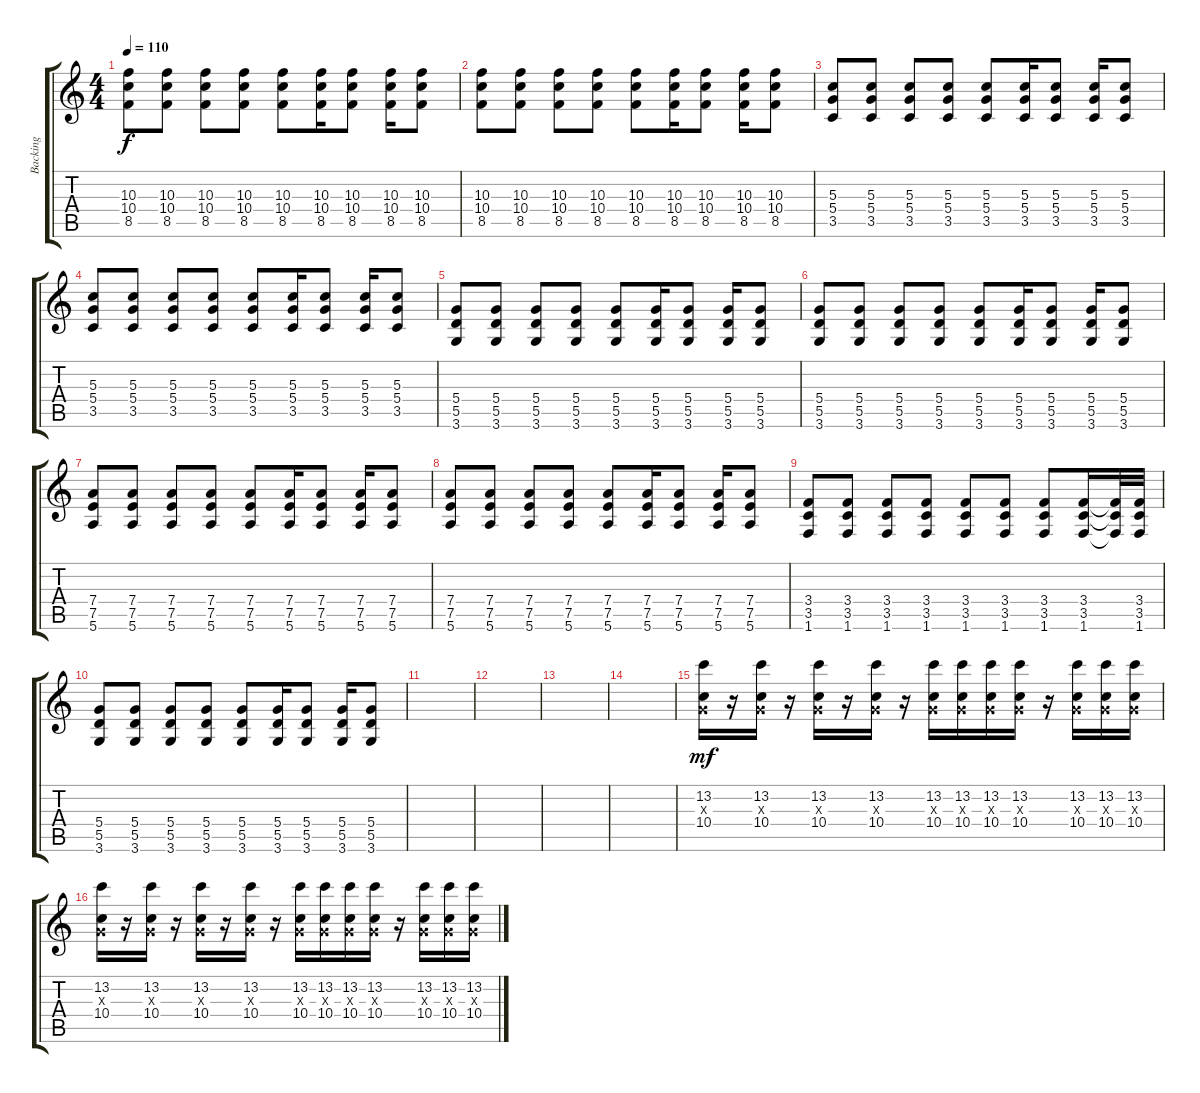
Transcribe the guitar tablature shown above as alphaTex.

\track ("Backing" "Backing") {instrument overdrivenguitar}
\staff {score tabs}
\tuning (E4 B3 G3 D3 A2 E2) {hide}
\ts (4 4)
\tempo 110
\clef g2
\ks c
(10.3 10.4 8.5).8{dy f} (10.3 10.4 8.5).8 (10.3 10.4 8.5).8 (10.3 10.4 8.5).8 (10.3 10.4 8.5).8 (10.3 10.4 8.5).16 (10.3 10.4 8.5).8 (10.3 10.4 8.5).16 (10.3 10.4 8.5).8 |
(10.3 10.4 8.5).8 (10.3 10.4 8.5).8 (10.3 10.4 8.5).8 (10.3 10.4 8.5).8 (10.3 10.4 8.5).8 (10.3 10.4 8.5).16 (10.3 10.4 8.5).8 (10.3 10.4 8.5).16 (10.3 10.4 8.5).8 |
(5.3 5.4 3.5).8 (5.3 5.4 3.5).8 (5.3 5.4 3.5).8 (5.3 5.4 3.5).8 (5.3 5.4 3.5).8 (5.3 5.4 3.5).16 (5.3 5.4 3.5).8 (5.3 5.4 3.5).16 (5.3 5.4 3.5).8 |
(5.3 5.4 3.5).8 (5.3 5.4 3.5).8 (5.3 5.4 3.5).8 (5.3 5.4 3.5).8 (5.3 5.4 3.5).8 (5.3 5.4 3.5).16 (5.3 5.4 3.5).8 (5.3 5.4 3.5).16 (5.3 5.4 3.5).8 |
(5.4 5.5 3.6).8 (5.4 5.5 3.6).8 (5.4 5.5 3.6).8 (5.4 5.5 3.6).8 (5.4 5.5 3.6).8 (5.4 5.5 3.6).16 (5.4 5.5 3.6).8 (5.4 5.5 3.6).16 (5.4 5.5 3.6).8 |
(5.4 5.5 3.6).8 (5.4 5.5 3.6).8 (5.4 5.5 3.6).8 (5.4 5.5 3.6).8 (5.4 5.5 3.6).8 (5.4 5.5 3.6).16 (5.4 5.5 3.6).8 (5.4 5.5 3.6).16 (5.4 5.5 3.6).8 |
(7.4 7.5 5.6).8 (7.4 7.5 5.6).8 (7.4 7.5 5.6).8 (7.4 7.5 5.6).8 (7.4 7.5 5.6).8 (7.4 7.5 5.6).16 (7.4 7.5 5.6).8 (7.4 7.5 5.6).16 (7.4 7.5 5.6).8 |
(7.4 7.5 5.6).8 (7.4 7.5 5.6).8 (7.4 7.5 5.6).8 (7.4 7.5 5.6).8 (7.4 7.5 5.6).8 (7.4 7.5 5.6).16 (7.4 7.5 5.6).8 (7.4 7.5 5.6).16 (7.4 7.5 5.6).8 |
(3.4 3.5 1.6).8 (3.4 3.5 1.6).8 (3.4 3.5 1.6).8 (3.4 3.5 1.6).8 (3.4 3.5 1.6).8 (3.4 3.5 1.6).8 (3.4 3.5 1.6).8 (3.4 3.5 1.6).16 (3.4{t} 3.5{t} 1.6{t}).32 (3.4 3.5 1.6).32 |
(5.4 5.5 3.6).8 (5.4 5.5 3.6).8 (5.4 5.5 3.6).8 (5.4 5.5 3.6).8 (5.4 5.5 3.6).8 (5.4 5.5 3.6).16 (5.4 5.5 3.6).8 (5.4 5.5 3.6).16 (5.4 5.5 3.6).8 |
|
|
|
|
(13.2 0.3{x} 10.4).16{dy mf} r.16 (13.2 0.3{x} 10.4).16 r.16 (13.2 0.3{x} 10.4).16 r.16 (13.2 0.3{x} 10.4).16 r.16 (13.2 0.3{x} 10.4).16 (13.2 0.3{x} 10.4).16 (13.2 0.3{x} 10.4).16 (13.2 0.3{x} 10.4).16 r.16 (13.2 0.3{x} 10.4).16 (13.2 0.3{x} 10.4).16 (13.2 0.3{x} 10.4).16 |
(13.2 0.3{x} 10.4).16 r.16 (13.2 0.3{x} 10.4).16 r.16 (13.2 0.3{x} 10.4).16 r.16 (13.2 0.3{x} 10.4).16 r.16 (13.2 0.3{x} 10.4).16 (13.2 0.3{x} 10.4).16 (13.2 0.3{x} 10.4).16 (13.2 0.3{x} 10.4).16 r.16 (13.2 0.3{x} 10.4).16 (13.2 0.3{x} 10.4).16 (13.2 0.3{x} 10.4).16
